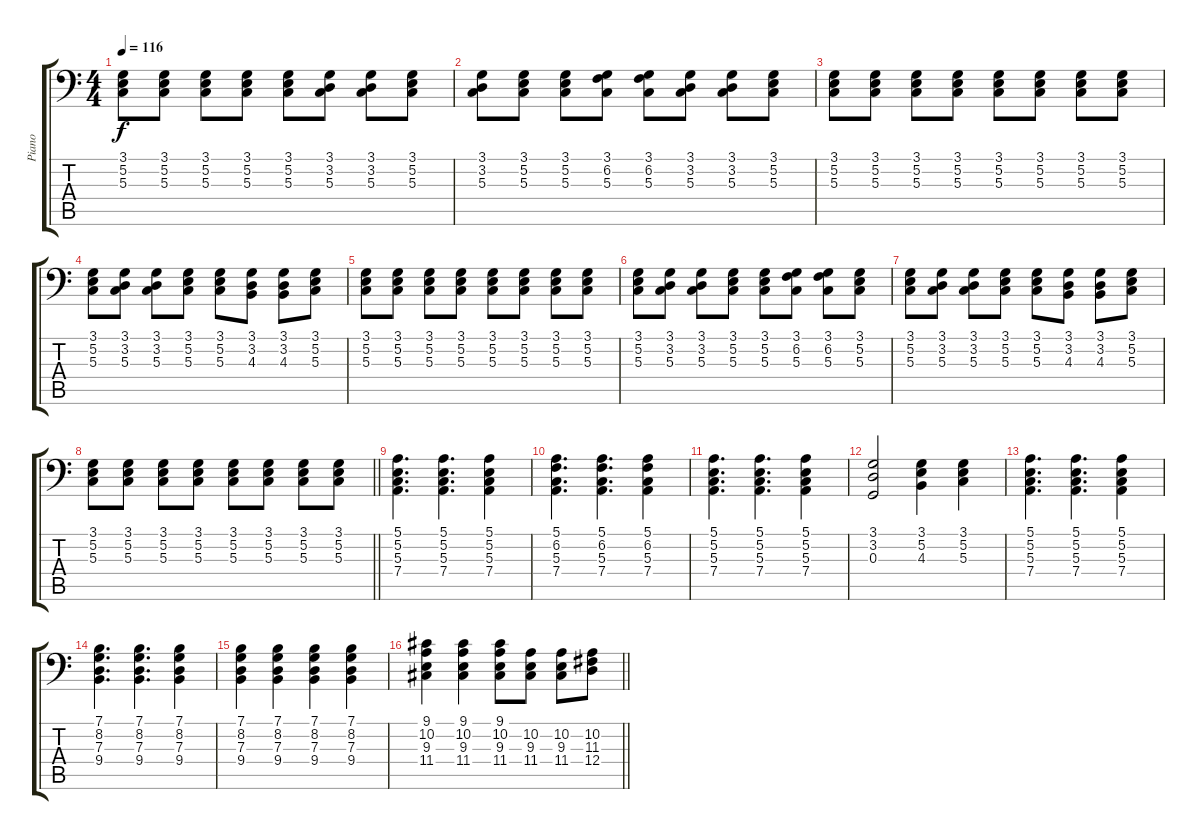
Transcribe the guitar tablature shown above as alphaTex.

\track ("Piano" "Piano") {instrument pad1newage}
\staff {score tabs}
\tuning (E3 B2 G2 D2 A1 E1) {hide}
\ts (4 4)
\tempo 116
\clef f4
\ks c
(3.1 5.2 5.3).8{dy f} (3.1 5.2 5.3).8 (3.1 5.2 5.3).8 (3.1 5.2 5.3).8 (3.1 5.2 5.3).8 (3.1 3.2 5.3).8 (3.1 3.2 5.3).8 (3.1 5.2 5.3).8 |
(3.1 3.2 5.3).8 (3.1 5.2 5.3).8 (3.1 5.2 5.3).8 (3.1 6.2 5.3).8 (3.1 6.2 5.3).8 (3.1 3.2 5.3).8 (3.1 3.2 5.3).8 (3.1 5.2 5.3).8 |
(3.1 5.2 5.3).8 (3.1 5.2 5.3).8 (3.1 5.2 5.3).8 (3.1 5.2 5.3).8 (3.1 5.2 5.3).8 (3.1 5.2 5.3).8 (3.1 5.2 5.3).8 (3.1 5.2 5.3).8 |
(3.1 5.2 5.3).8 (3.1 3.2 5.3).8 (3.1 3.2 5.3).8 (3.1 5.2 5.3).8 (3.1 5.2 5.3).8 (3.1 3.2 4.3).8 (3.1 3.2 4.3).8 (3.1 5.2 5.3).8 |
(3.1 5.2 5.3).8 (3.1 5.2 5.3).8 (3.1 5.2 5.3).8 (3.1 5.2 5.3).8 (3.1 5.2 5.3).8 (3.1 5.2 5.3).8 (3.1 5.2 5.3).8 (3.1 5.2 5.3).8 |
(3.1 5.2 5.3).8 (3.1 3.2 5.3).8 (3.1 3.2 5.3).8 (3.1 5.2 5.3).8 (3.1 5.2 5.3).8 (3.1 6.2 5.3).8 (3.1 6.2 5.3).8 (3.1 5.2 5.3).8 |
(3.1 5.2 5.3).8 (3.1 3.2 5.3).8 (3.1 3.2 5.3).8 (3.1 5.2 5.3).8 (3.1 5.2 5.3).8 (3.1 3.2 4.3).8 (3.1 3.2 4.3).8 (3.1 5.2 5.3).8 |
\barLineRight lightlight
(3.1 5.2 5.3).8 (3.1 5.2 5.3).8 (3.1 5.2 5.3).8 (3.1 5.2 5.3).8 (3.1 5.2 5.3).8 (3.1 5.2 5.3).8 (3.1 5.2 5.3).8 (3.1 5.2 5.3).8 |
(5.1 5.2 5.3 7.4).4{d} (5.1 5.2 5.3 7.4).4{d} (5.1 5.2 5.3 7.4).4 |
(5.1 6.2 5.3 7.4).4{d} (5.1 6.2 5.3 7.4).4{d} (5.1 6.2 5.3 7.4).4 |
(5.1 5.2 5.3 7.4).4{d} (5.1 5.2 5.3 7.4).4{d} (5.1 5.2 5.3 7.4).4 |
(3.1 3.2 0.3).2 (3.1 5.2 4.3).4 (3.1 5.2 5.3).4 |
(5.1 5.2 5.3 7.4).4{d} (5.1 5.2 5.3 7.4).4{d} (5.1 5.2 5.3 7.4).4 |
(7.1 8.2 7.3 9.4).4{d} (7.1 8.2 7.3 9.4).4{d} (7.1 8.2 7.3 9.4).4 |
(7.1 8.2 7.3 9.4).4 (7.1 8.2 7.3 9.4).4 (7.1 8.2 7.3 9.4).4 (7.1 8.2 7.3 9.4).4 |
\barLineRight lightlight
(9.1 10.2 9.3 11.4).4 (9.1 10.2 9.3 11.4).4 (9.1 10.2 9.3 11.4).8 (10.2 9.3 11.4).8 (10.2 9.3 11.4).8 (10.2 11.3 12.4).8
